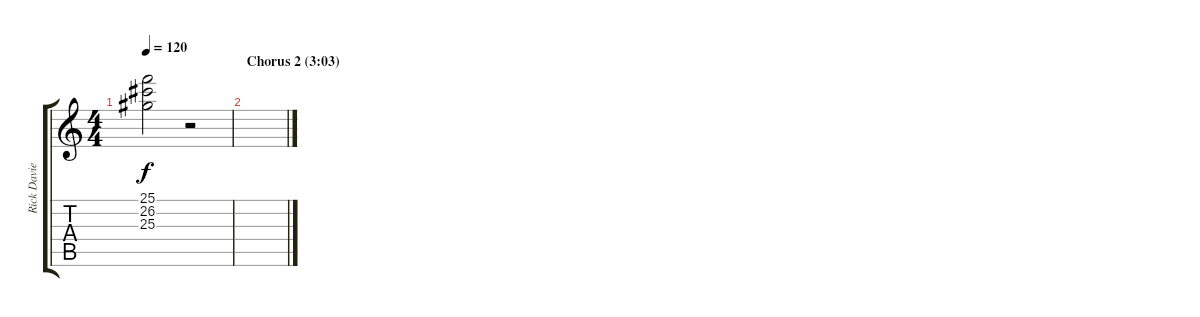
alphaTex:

\track ("Rick Davies (wurlitzer)" "Rick Davie") {instrument rockorgan}
\staff {score tabs}
\tuning (E4 B3 G3 D3 A2 E2) {hide}
\ts (4 4)
\tempo 120
\clef g2
\ks c
(25.1{t} 26.2{t} 25.3{t}).2{dy f} r.2 |
\section ("" "Chorus 2 (3:03)")
